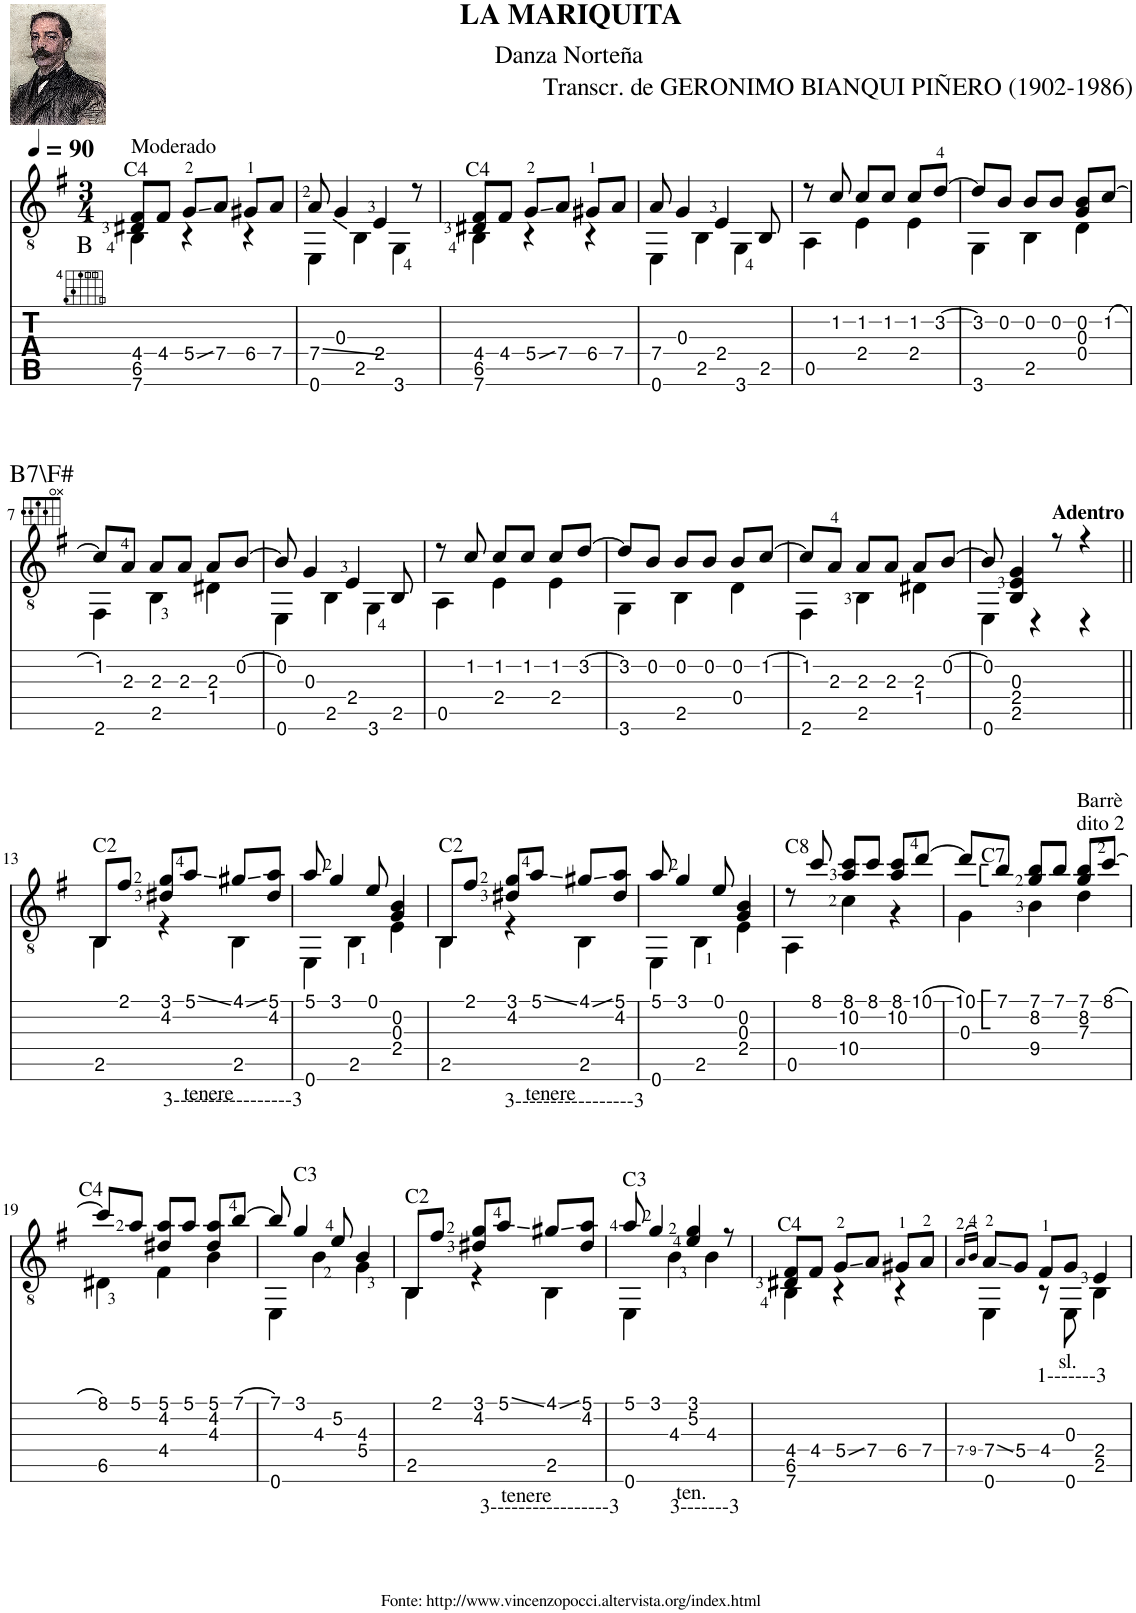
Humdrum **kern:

**kern	**kern	**harte
*part1	*part1	*part1
*staff2	*staff1	*
*I"Guitar	*	*
*I'Guit.	*	*
*stria6	*	*
*	*clefGv2	*
*k[f#]	*k[f#]	*
*M3/4	*M3/4	*
*MM90	*MM90	*
=1	=1	=1
*^	*^	*
!	!	!LO:TX:a:t=Moderado	!	!
!	!	!LO:TX:a:t=C4	!	!
8D#\ 8F#\L	4BB	8D#X/ 8F#/L	4BB\	B:maj
8F#J	.	8F#/J	.	.
8GL	4r	8G/L	4r	.
8AJ	.	8A/J	.	.
8G#L	4r	8G#X/L	4r	.
8AJ	.	8A/J	.	.
=2	=2	=2	=2	=2
8A	4EE	8A/	4EE\	.
4G	.	4G/	.	.
.	4BB	.	4BB\	.
4E	.	4E/	.	.
.	4GG	.	4GG\	.
8r	.	8r	.	.
=3	=3	=3	=3	=3
!	!	!LO:TX:a:t=C4	!	!
8D#X\ 8F#\L	4BB	8D#X/ 8F#/L	4BB\	.
8F#J	.	8F#/J	.	.
8GL	4r	8G/L	4r	.
8AJ	.	8A/J	.	.
8G#XL	4r	8G#X/L	4r	.
8AJ	.	8A/J	.	.
=4	=4	=4	=4	=4
8A	4EE	8A/	4EE\	.
4G	.	4G/	.	.
.	4BB	.	4BB\	.
4E	.	4E/	.	.
.	4GG	.	4GG\	.
8BB	.	8BB/	.	.
=5	=5	=5	=5	=5
8r	4AA	8r	4AA\	.
8c	.	8c/	.	.
8cL	4E	8c/L	4E\	.
8cJ	.	8c/J	.	.
8cL	4E	8c/L	4E\	.
[8dJ	.	[8d/J	.	.
=6	=6	=6	=6	=6
8dL]	4GG	8d/L]	4GG\	.
8BJ	.	8B/J	.	.
8BL	4BB	8B/L	4BB\	.
8BJ	.	8B/J	.	.
8G\ 8B\L	4D	8G/ 8B/L	4D\	.
[8cJ	.	[8c/J	.	.
!!LO:LB:g=z	!!
=7	=7	=7	=7	=7
!	!	!	!	!LO:H:kt=7
8cL]	4FF#	8c/L]	4FF#\	B:7
8AJ	.	8A/J	.	.
8AL	4BB	8A/L	4BB\	.
8AJ	.	8A/J	.	.
8AL	4D#	8A/L	4D#X\	.
[8BJ	.	[8B/J	.	.
=8	=8	=8	=8	=8
8B]	4EE	8B/]	4EE\	.
4G	.	4G/	.	.
.	4BB	.	4BB\	.
4E	.	4E/	.	.
.	4GG	.	4GG\	.
8BB	.	8BB/	.	.
=9	=9	=9	=9	=9
8r	4AA	8r	4AA\	.
8c	.	8c/	.	.
8cL	4E	8c/L	4E\	.
8cJ	.	8c/J	.	.
8cL	4E	8c/L	4E\	.
[8dJ	.	[8d/J	.	.
=10	=10	=10	=10	=10
8dL]	4GG	8d/L]	4GG\	.
8BJ	.	8B/J	.	.
8BL	4BB	8B/L	4BB\	.
8BJ	.	8B/J	.	.
8BL	4D	8B/L	4D\	.
[8cJ	.	[8c/J	.	.
=11	=11	=11	=11	=11
8cL]	4FF#	8c/L]	4FF#\	.
8AJ	.	8A/J	.	.
8AL	4BB	8A/L	4BB\	.
8AJ	.	8A/J	.	.
8AL	4D#	8A/L	4D#X\	.
[8BJ	.	[8B/J	.	.
=12	=12	=12	=12	=12
8B]	4EE	8B/]	4EE\	.
4BB 4E 4G	.	4BB/ 4E/ 4G/	.	.
.	4r	.	4r	.
!	!	!LO:TX:a:B:t=Adentro	!	!
8r	.	8r	.	.
4r	4r	4r	4r	.
!!LO:LB:g=z	!!
=13||	=13||	=13||	=13||	=13||
!	!	!LO:TX:a:t=C2	!	!
8BBL	4BB	8BB/L	4BB\	.
8f#J	.	8f#/J	.	.
!LO:TX:b:t=3-----------------3	!	!	!	!
8d#\ 8g\L	4r	8d#X/ 8g/L	4r	.
!LO:TX:b:t=tenere	!	!	!	!
8aJ	.	8a/J	.	.
8g#L	4BB	8g#X/L	4BB\	.
8d#\ 8a\J	.	8d#/ 8a/J	.	.
=14	=14	=14	=14	=14
8a	4EE	8a/	4EE\	.
4g	.	4g/	.	.
.	4BB	.	4BB\	.
8e	.	8e/	.	.
4G 4B	4E	4G/ 4B/	4E\	.
=15	=15	=15	=15	=15
!	!	!LO:TX:a:t=C2	!	!
8BBL	4BB	8BB/L	4BB\	.
8f#J	.	8f#/J	.	.
!LO:TX:b:t=3-----------------3	!	!	!	!
8d#X\ 8g\L	4r	8d#X/ 8g/L	4r	.
!LO:TX:b:t=tenere	!	!	!	!
8aJ	.	8a/J	.	.
8g#XL	4BB	8g#X/L	4BB\	.
8d#\ 8a\J	.	8d#/ 8a/J	.	.
=16	=16	=16	=16	=16
8a	4EE	8a/	4EE\	.
4g	.	4g/	.	.
.	4BB	.	4BB\	.
8e	.	8e/	.	.
4G 4B	4E	4G/ 4B/	4E\	.
=17	=17	=17	=17	=17
!	!	!LO:TX:a:t=C8	!	!
8r	4AA	8r	4AA\	.
8cc	.	8cc/	.	.
8a\ 8cc\L	4c	8a/ 8cc/L	4c\	.
8ccJ	.	8cc/J	.	.
8a\ 8cc\L	4r	8a/ 8cc/L	4r	.
[8ddJ	.	[8dd/J	.	.
=18	=18	=18	=18	=18
8ddL]	4G	8dd/L]	4G\	.
!	!	!LO:TX:a:t=C7	!	!
8bJ	.	8b/J	.	.
8g\ 8b\L	4B	8g/ 8b/L	4B\	.
8bJ	.	8b/J	.	.
!	!	!LO:TX:a:t=Barrè	!	!
!	!	!LO:TX:a:t=dito 2	!	!
8g\ 8b\L	4d	8g/ 8b/L	4d\	.
[8ccJ	.	[8cc/J	.	.
!!LO:LB:g=z	!!
=19	=19	=19	=19	=19
!	!	!LO:TX:a:t=C4	!	!
8ccL]	4D#	8cc/L]	4D#X\	.
8aJ	.	8a/J	.	.
8d#\ 8a\L	4F#	8d#X/ 8a/L	4F#\	.
8aJ	.	8a/J	.	.
8d#\ 8a\L	4B	8d#/ 8a/L	4B\	.
[8bJ	.	[8b/J	.	.
=20	=20	=20	=20	=20
8b]	4EE	8b/]	4EE\	.
!	!	!LO:TX:a:t=C3	!	!
4g	.	4g/	.	.
.	4B	.	4B\	.
8e	.	8e/	.	.
4B	4G	4B/	4G\	.
=21	=21	=21	=21	=21
!	!	!LO:TX:a:t=C2	!	!
8BBL	4BB	8BB/L	4BB\	.
8f#J	.	8f#/J	.	.
!LO:TX:b:t=3-----------------3	!	!	!	!
8d#\ 8g\L	4r	8d#X/ 8g/L	4r	.
!LO:TX:b:t=tenere	!	!	!	!
8aJ	.	8a/J	.	.
8g#L	4BB	8g#X/L	4BB\	.
8d#\ 8a\J	.	8d#/ 8a/J	.	.
=22	=22	=22	=22	=22
!	!	!LO:TX:a:t=C3	!	!
8a	4EE	8a/	4EE\	.
4g	.	4g/	.	.
!	!LO:TX:b:t=3-------3	!	!	!
.	4B	.	4B\	.
!LO:TX:b:t=ten.	!	!	!	!
4e 4g	.	4e/ 4g/	.	.
.	4B	.	4B\	.
8r	.	8r	.	.
=23	=23	=23	=23	=23
!	!	!LO:TX:a:t=C4	!	!
8D#X\ 8F#\L	4BB	8D#X/ 8F#/L	4BB\	.
8F#J	.	8F#/J	.	.
8GL	4r	8G/L	4r	.
8AJ	.	8A/J	.	.
8G#XL	4r	8G#X/L	4r	.
8AJ	.	8A/J	.	.
=24	=24	=24	=24	=24
qA	.	(16qA/LL	.	.
qB	.	16qB/JJ)	.	.
8AL	4EE	8A/L	4EE\	.
8GJ	.	8G/J	.	.
!LO:TX:a:t=1-------3	!	!	!	!
8F#L	8r	8F#/L	8r	.
!LO:TX:a:t=sl.	!	!	!	!
8GJ	8EE	8G/J	8EE\	.
4E	4BB	4E/	4BB\	.
*v	*v	*	*	*
*	*v	*v	*
=	=	=
*-	*-	*-
